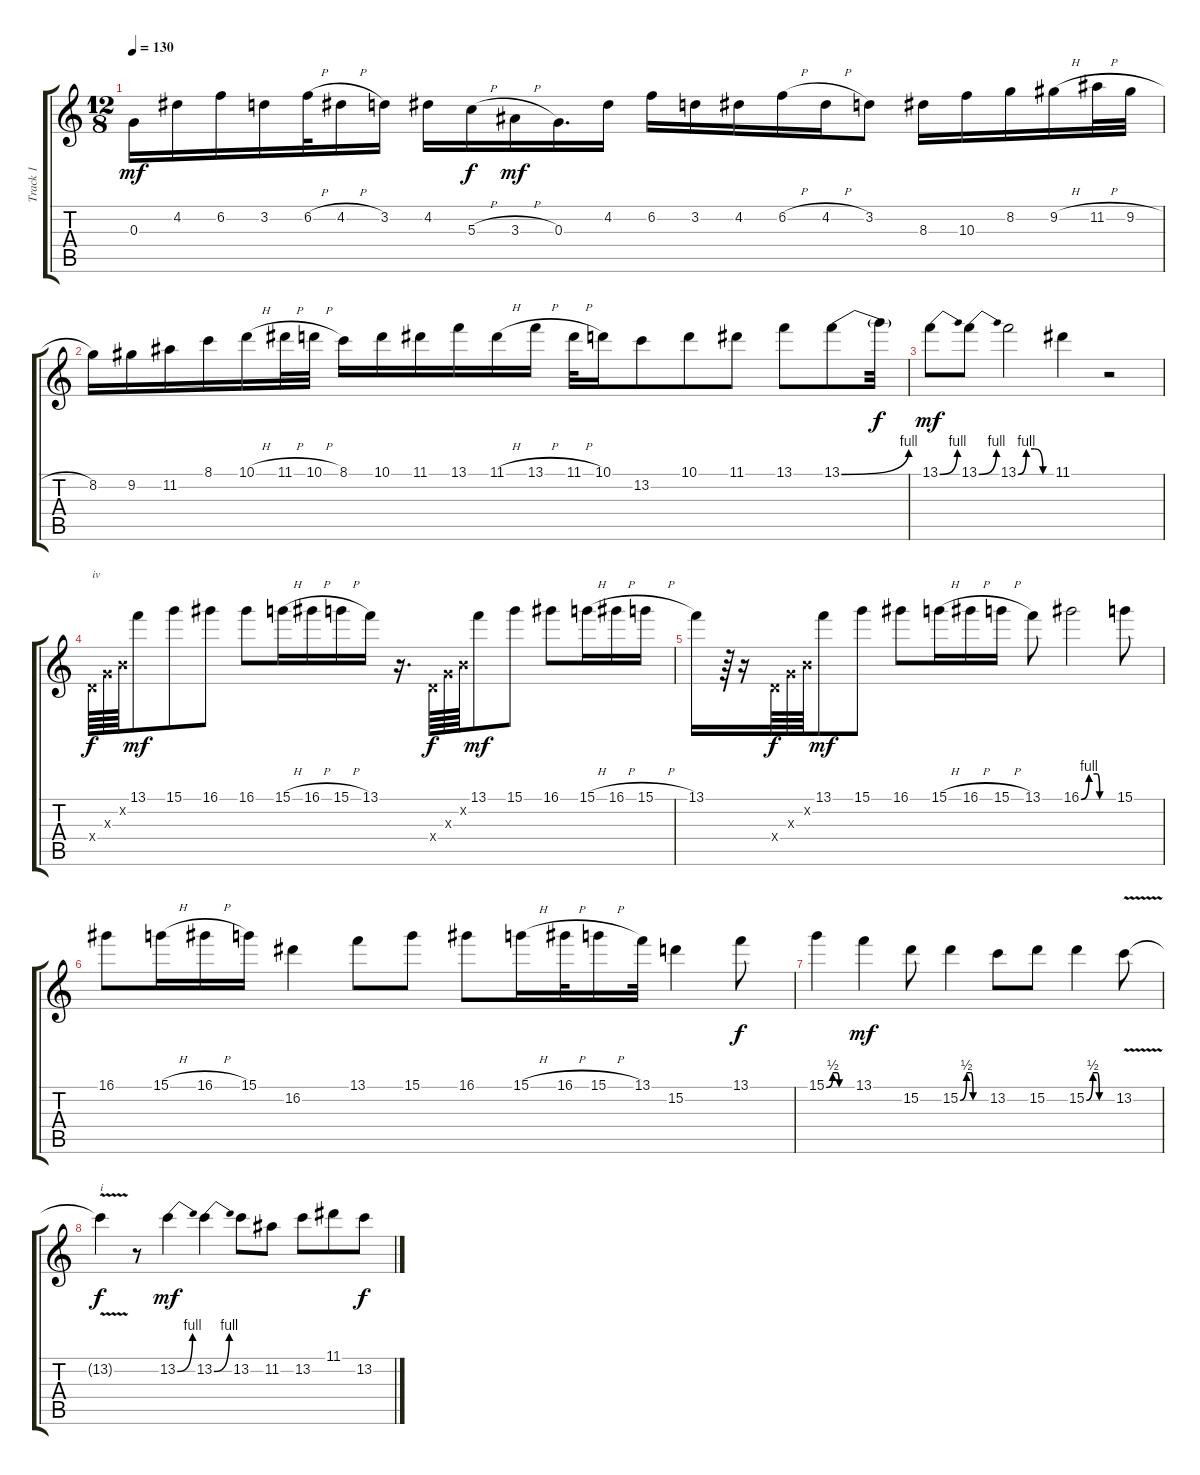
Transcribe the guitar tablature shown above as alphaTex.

\track ("Track 1" "Track 1") {instrument acousticguitarsteel}
\staff {score tabs}
\tuning (E4 B3 G3 D3 A2 E2) {hide}
\ts (12 8)
\tempo 130
\clef g2
\ks c
0.3.16{dy mf} 4.2.16 6.2.16 3.2.16 6.2{h}.32 4.2{h}.16 3.2.16 4.2.16 5.3{h}.16{dy f} 3.3{h}.16{dy mf} 0.3.16{d} 4.2.16 6.2.16 3.2.16 4.2.16 6.2{h}.16 4.2{h}.16 3.2.8 8.3.16 10.3.16 8.2.16 9.2{h}.16 11.2{h}.32 9.2{h}.32 |
8.2.16 9.2.16 11.2.16 8.1.16 10.1{h}.16 11.1{h}.32 10.1{h}.32 8.1.16 10.1.16 11.1.16 13.1.16 11.1{h}.16 13.1{h}.16 11.1{h}.32 10.1.16 13.2.8 10.1.8 11.1.8 13.1.8 13.1{be (bend 0 0 60 4)}.8 13.1{t}.32{dy f} |
13.1{be (bend 0 0 60 4)}.8{dy mf} 13.1{be (bend 0 0 60 4)}.8 13.1{be (custom 0 0 15 4 30 4 45 0 60 0)}.2 11.1.4 r.2 |
0.4{x}.64{txt "iv" dy f} 0.3{x}.64 0.2{x}.64 13.1.8{dy mf} 15.1.8 16.1.8 16.1.8 15.1{h}.16 16.1{h}.16 15.1{h}.16 13.1.16 r.16{d} 0.4{x}.64{dy f} 0.3{x}.64 0.2{x}.64 13.1.8{dy mf} 15.1.8 16.1.8 15.1{h}.16 16.1{h}.16 15.1{h}.16 |
13.1.16 r.64 r.16 0.4{x}.64{dy f} 0.3{x}.64 0.2{x}.64 13.1.8{dy mf} 15.1.8 16.1.8 15.1{h}.16 16.1{h}.16 15.1{h}.16 13.1.8 16.1{be (custom 0 0 15 4 30 4 35 0 40 0 60 0)}.2 15.1.8 |
16.1.8 15.1{h}.16 16.1{h}.16 15.1.16 16.2.4 13.1.8 15.1.8 16.1.8 15.1{h}.16 16.1{h}.32 15.1{h}.16 13.1.32 15.2.4 13.1.8{dy f} |
15.1{be (custom 0 0 15 2 25 2 30 0 60 0)}.4 13.1.4{dy mf} 15.2.8 15.2{be (custom 0 0 15 2 25 2 30 0 60 0)}.4 13.2.8 15.2.8 15.2{be (custom 0 0 15 2 25 2 30 0 60 0)}.4 13.2{v}.8 |
13.2{t}.4{txt "i" dy f} r.8 13.2{be (bend 0 0 60 4)}.4{dy mf} 13.2{be (bend 0 0 60 4)}.4 13.2.8 11.2.8 13.2.8 11.1.8 13.2.8{dy f}
